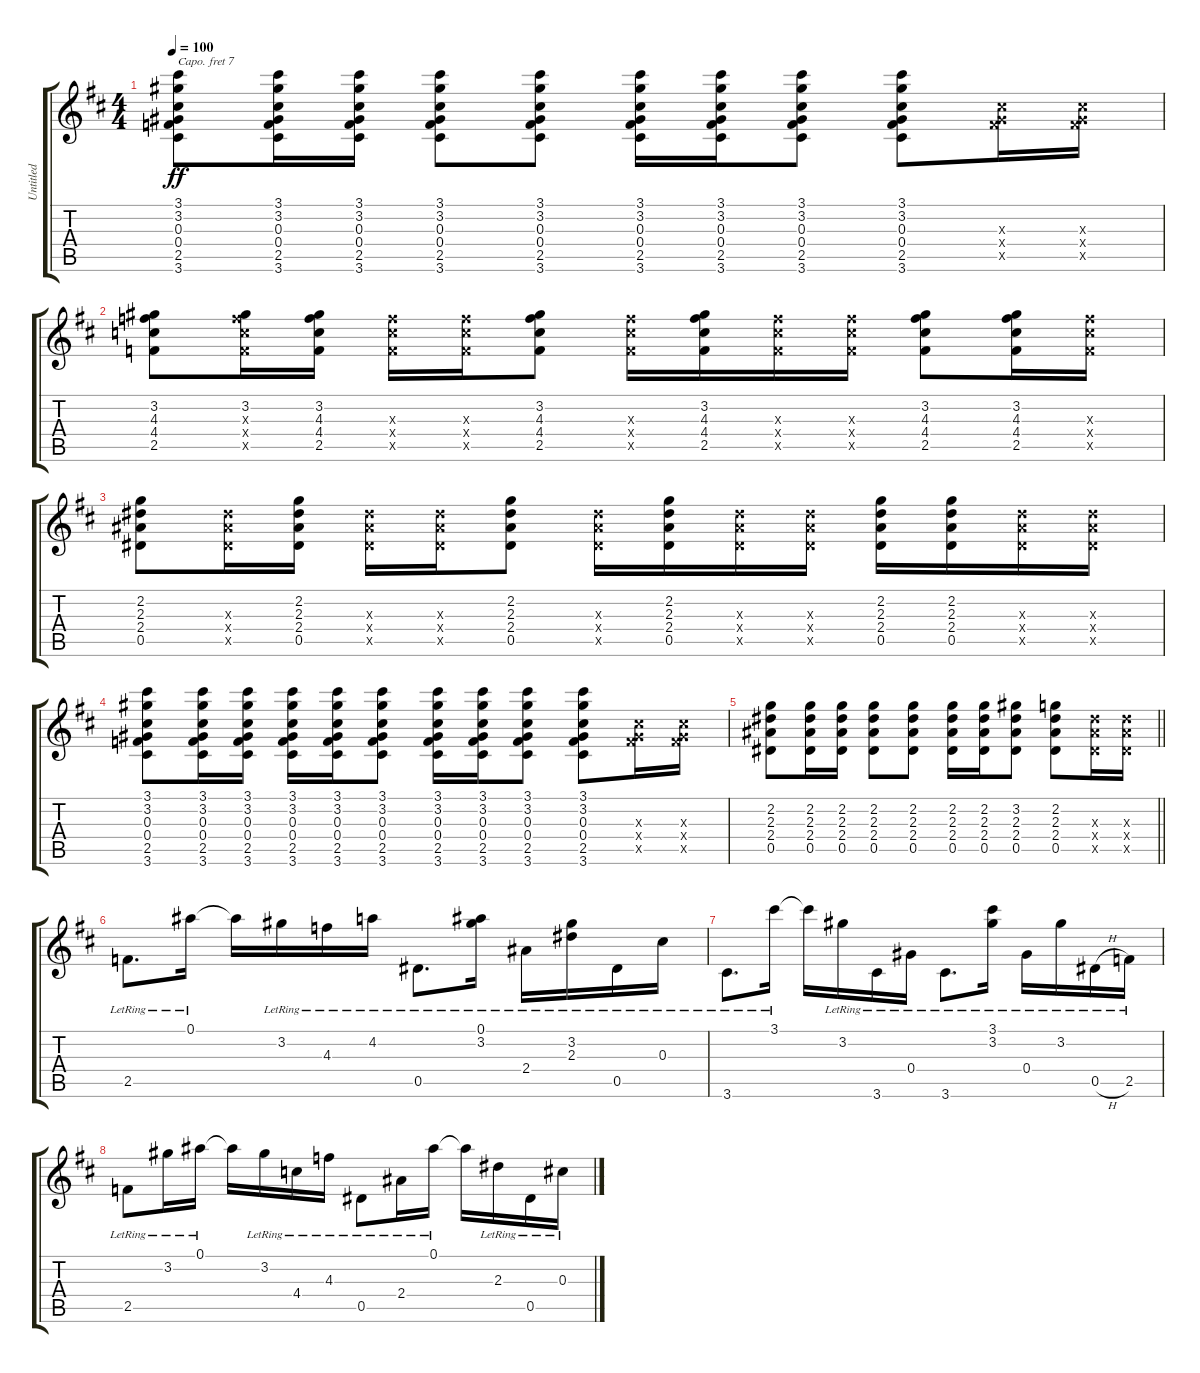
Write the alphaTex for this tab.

\track ("Untitled" "Untitled") {instrument acousticguitarsteel}
\staff {score tabs}
\capo 7
\tuning (Eb4 Bb3 Gb3 Db3 Ab2 Eb2) {hide}
\ts (4 4)
\tempo 100
\clef g2
\ks d
(3.1 3.2 0.3 0.4 2.5 3.6).8{dy ff} (3.1 3.2 0.3 0.4 2.5 3.6).16 (3.1 3.2 0.3 0.4 2.5 3.6).16 (3.1 3.2 0.3 0.4 2.5 3.6).8 (3.1 3.2 0.3 0.4 2.5 3.6).8 (3.1 3.2 0.3 0.4 2.5 3.6).16 (3.1 3.2 0.3 0.4 2.5 3.6).16 (3.1 3.2 0.3 0.4 2.5 3.6).8 (3.1 3.2 0.3 0.4 2.5 3.6).8 (0.3{x} 0.4{x} 2.5{x}).16 (0.3{x} 0.4{x} 2.5{x}).16 |
(3.2 4.3 4.4 2.5).8 (3.2 4.3{x} 4.4{x} 2.5{x}).16 (3.2 4.3 4.4 2.5).16 (4.3{x} 4.4{x} 2.5{x}).16 (4.3{x} 4.4{x} 2.5{x}).16 (3.2 4.3 4.4 2.5).8 (4.3{x} 4.4{x} 2.5{x}).16 (3.2 4.3 4.4 2.5).16 (4.3{x} 4.4{x} 2.5{x}).16 (4.3{x} 4.4{x} 2.5{x}).16 (3.2 4.3 4.4 2.5).8 (3.2 4.3 4.4 2.5).16 (4.3{x} 4.4{x} 2.5{x}).16 |
(2.2 2.3 2.4 0.5).8 (2.3{x} 2.4{x} 0.5{x}).16 (2.2 2.3 2.4 0.5).16 (2.3{x} 2.4{x} 0.5{x}).16 (2.3{x} 2.4{x} 0.5{x}).16 (2.2 2.3 2.4 0.5).8 (2.3{x} 2.4{x} 0.5{x}).16 (2.2 2.3 2.4 0.5).16 (2.3{x} 2.4{x} 0.5{x}).16 (2.3{x} 2.4{x} 0.5{x}).16 (2.2 2.3 2.4 0.5).16 (2.2 2.3 2.4 0.5).16 (2.3{x} 2.4{x} 0.5{x}).16 (2.3{x} 2.4{x} 0.5{x}).16 |
(3.1 3.2 0.3 0.4 2.5 3.6).8 (3.1 3.2 0.3 0.4 2.5 3.6).16 (3.1 3.2 0.3 0.4 2.5 3.6).16 (3.1 3.2 0.3 0.4 2.5 3.6).16 (3.1 3.2 0.3 0.4 2.5 3.6).16 (3.1 3.2 0.3 0.4 2.5 3.6).8 (3.1 3.2 0.3 0.4 2.5 3.6).16 (3.1 3.2 0.3 0.4 2.5 3.6).16 (3.1 3.2 0.3 0.4 2.5 3.6).8 (3.1 3.2 0.3 0.4 2.5 3.6).8 (0.3{x} 0.4{x} 2.5{x}).16 (0.3{x} 0.4{x} 2.5{x}).16 |
\barLineRight lightlight
(2.2 2.3 2.4 0.5).8 (2.2 2.3 2.4 0.5).16 (2.2 2.3 2.4 0.5).16 (2.2 2.3 2.4 0.5).8 (2.2 2.3 2.4 0.5).8 (2.2 2.3 2.4 0.5).16 (2.2 2.3 2.4 0.5).16 (3.2 2.3 2.4 0.5).8 (2.2 2.3 2.4 0.5).8 (2.3{x} 2.4{x} 0.5{x}).16 (2.3{x} 2.4{x} 0.5{x}).16 |
2.5{lr}.8{d} 0.1{lr}.16 0.1{t}.16 3.2{lr}.16 4.3{lr}.16 4.2{lr}.16 0.5{lr}.8{d} (0.1{lr} 3.2{lr}).16 2.4{lr}.16 (3.2{lr} 2.3{lr}).16 0.5{lr}.16 0.3{lr}.16 |
3.6{lr}.8{d} 3.1{lr}.16 3.1{t}.16 3.2{lr}.16 3.6{lr}.16 0.4{lr}.16 3.6{lr}.8{d} (3.1{lr} 3.2{lr}).16 0.4{lr}.16 3.2{lr}.16 0.5{h lr}.16 2.5{lr}.16 |
2.5{lr}.8 3.2{lr}.16 0.1{lr}.16 0.1{t}.16 3.2{lr}.16 4.4{lr}.16 4.3{lr}.16 0.5{lr}.8 2.4{lr}.16 0.1{lr}.16 0.1{t}.16 2.3{lr}.16 0.5{lr}.16 0.3{lr}.16
